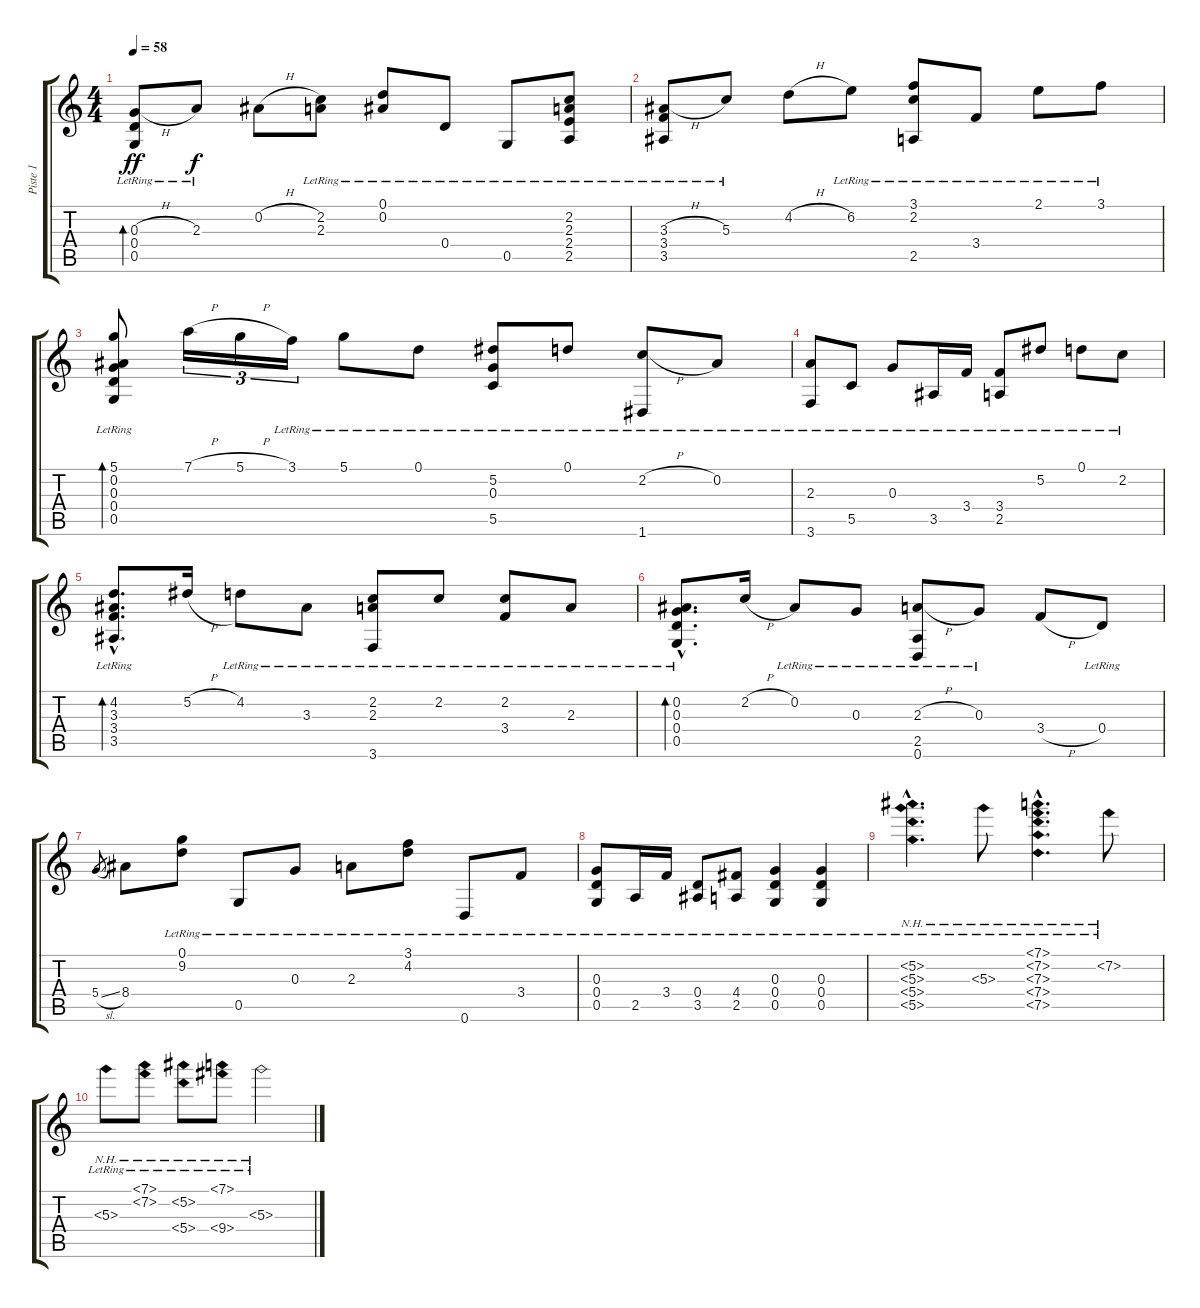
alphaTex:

\track ("Piste 1" "Piste 1") {instrument acousticguitarnylon}
\staff {score tabs}
\tuning (D4 Bb3 G3 D3 G2 D2) {hide}
\ts (4 4)
\tempo 58
\clef g2
\ks c
(0.3{h} 0.4{lr} 0.5{lr}).8{bd 60 dy ff} 2.3{lr}.8{dy f} 0.2{h}.8 (2.2{lr} 2.3{lr}).8 (0.1{lr} 0.2{lr}).8 0.4{lr}.8 0.5{lr}.8 (2.2{lr} 2.3{lr} 2.4{lr} 2.5{lr}).8 |
(3.3{h} 3.4{lr} 3.5{lr}).8 5.3{lr}.8 4.2{h}.8 6.2{lr}.8 (3.1{lr} 2.2{lr} 2.5{lr}).8 3.4{lr}.8 2.1{lr}.8 3.1{lr}.8 |
(5.1{lr} 0.2{lr} 0.3{lr} 0.4{lr} 0.5{lr}).8{bd 60} 7.1{h}.16{tu (3 2)} 5.1{h}.16{tu (3 2)} 3.1{lr}.16{tu (3 2)} 5.1{lr}.8 0.1{lr}.8 (5.2{lr} 0.3{lr} 5.5{lr}).8 0.1{lr}.8 (2.2{h} 1.6{lr}).8 0.2{lr}.8 |
(2.3{lr} 3.6{lr}).8 5.5{lr}.8 0.3{lr}.8 3.5{lr}.16 3.4{lr}.16 (3.4{lr} 2.5{lr}).8 5.2{lr}.8 0.1{lr}.8 2.2{lr}.8 |
(4.2{hac lr} 3.3{hac lr} 3.4{hac lr} 3.5{hac lr}).8{d bd 60} 5.2{h}.16 4.2{lr}.8 3.3{lr}.8 (2.2{lr} 2.3{lr} 3.6{lr}).8 2.2{lr}.8 (2.2{lr} 3.4{lr}).8 2.3{lr}.8 |
(0.2{hac lr} 0.3{hac lr} 0.4{hac lr} 0.5{hac lr}).8{d bd 60} 2.2{h}.16 0.2{lr}.8 0.3{lr}.8 (2.3{h} 2.5{lr} 0.6{lr}).8 0.3{lr}.8 3.4{h}.8 0.4{lr}.8 |
5.4{sl}.8{gr} 8.4.8 (0.1{lr} 9.2{lr}).8 0.5{lr}.8 0.3{lr}.8 2.3{lr}.8 (3.1{lr} 4.2{lr}).8 0.6{lr}.8 3.4{lr}.8 |
(0.3{lr} 0.4{lr} 0.5{lr}).8 2.5{lr}.16 3.4{lr}.16 (0.4{lr} 3.5{lr}).8 (4.4{lr} 2.5{lr}).8 (0.3{lr} 0.4{lr} 0.5{lr}).4 (0.3{lr} 0.4{lr} 0.5{lr}).4 |
(5.2{nh hac lr} 5.3{nh hac lr} 5.4{nh hac lr} 5.5{nh hac lr}).4{d} 5.3{nh lr}.8 (7.1{nh hac lr} 7.2{nh hac lr} 7.3{nh hac lr} 7.4{nh hac lr} 7.5{nh hac lr}).4{d} 7.2{nh lr}.8 |
5.3{nh lr}.8 (7.1{nh lr} 7.2{nh lr}).8 (5.2{nh lr} 5.4{nh lr}).8 (7.1{nh lr} 9.4{nh lr}).8 5.3{nh lr}.2
